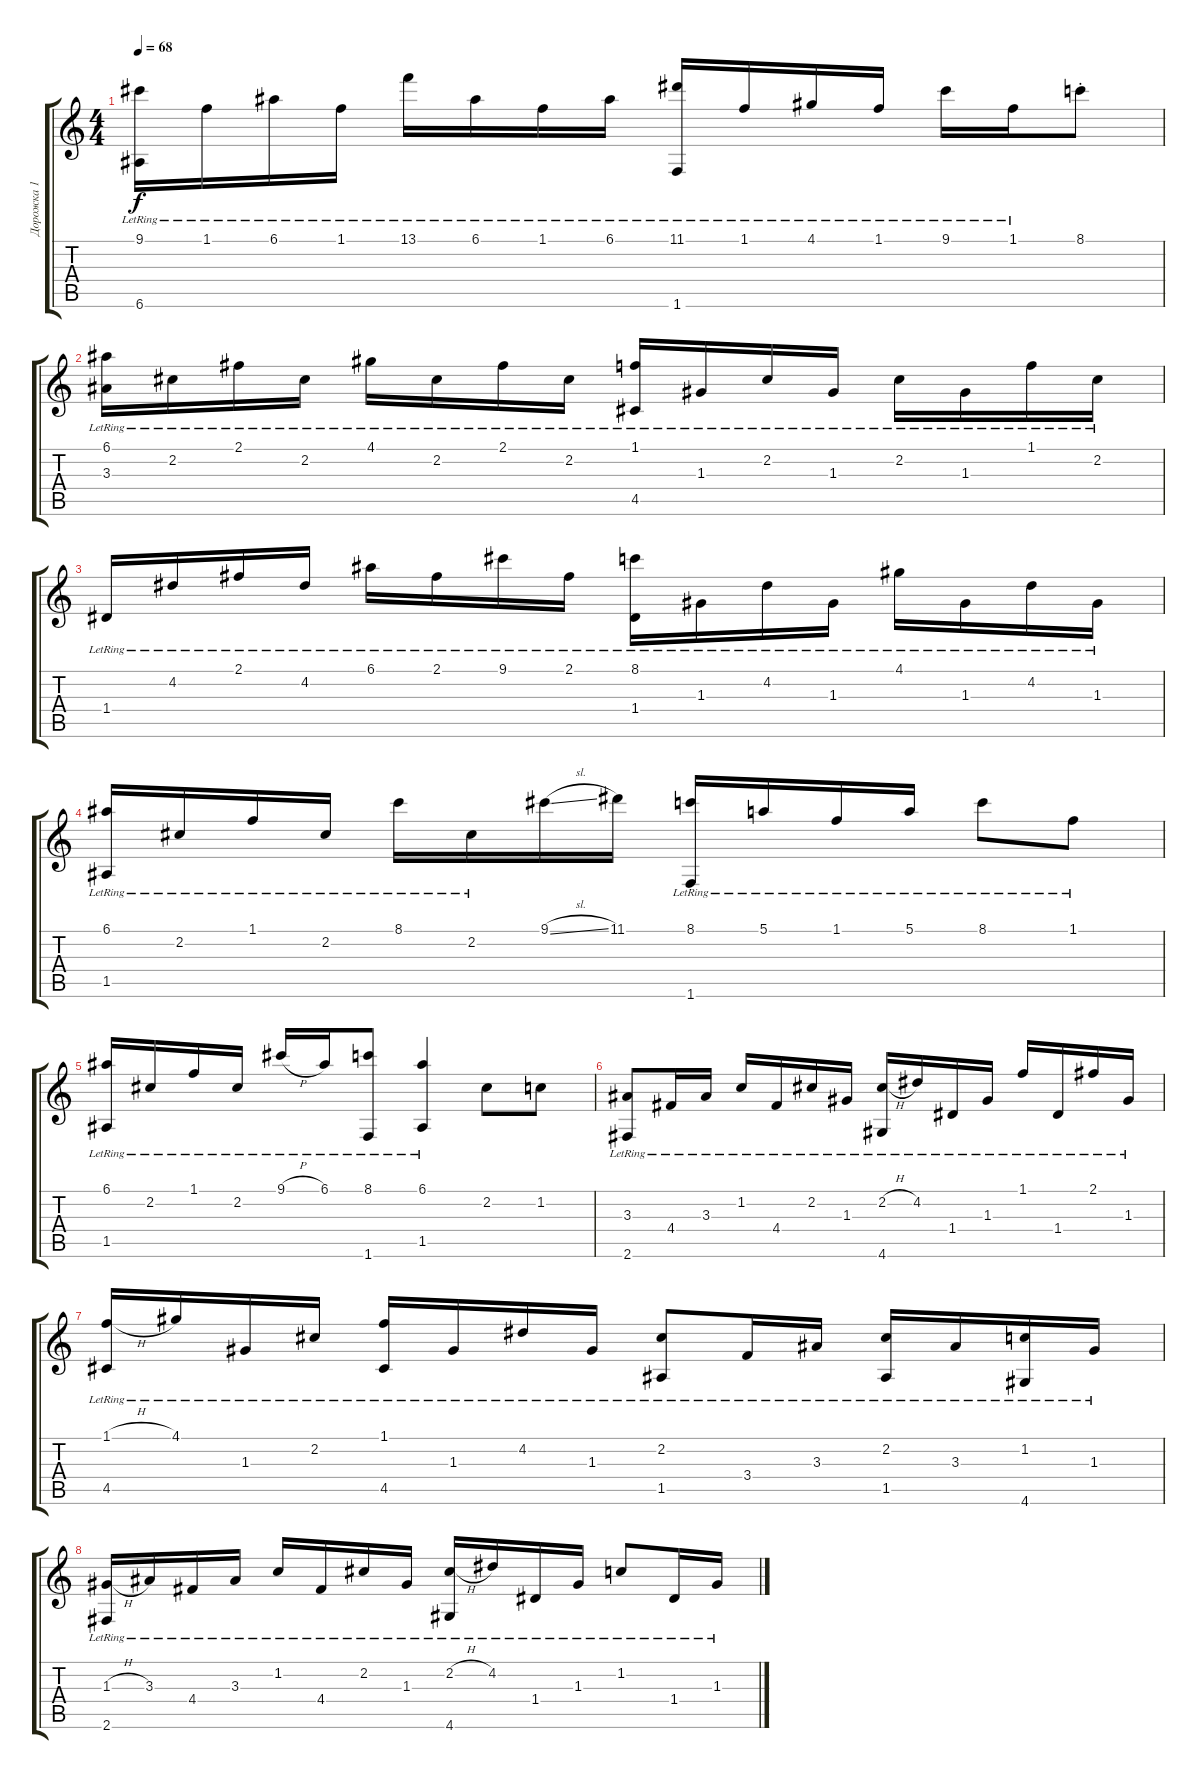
\track ("Дорожка 1" "Дорожка 1") {instrument acousticguitarsteel}
\staff {score tabs}
\tuning (E4 B3 G3 D3 A2 E2) {hide}
\ts (4 4)
\tempo 68
\clef g2
\ks c
(9.1{lr} 6.6{lr}).16{dy f} 1.1{lr}.16 6.1{lr}.16 1.1{lr}.16 13.1{lr}.16 6.1{lr}.16 1.1{lr}.16 6.1{lr}.16 (11.1{lr} 1.6{lr}).16 1.1{lr}.16 4.1{lr}.16 1.1{lr}.16 9.1{lr}.16 1.1{lr}.16 8.1{st}.8 |
(6.1{lr} 3.3{lr}).16 2.2{lr}.16 2.1{lr}.16 2.2{lr}.16 4.1{lr}.16 2.2{lr}.16 2.1{lr}.16 2.2{lr}.16 (1.1{lr} 4.5{lr}).16 1.3{lr}.16 2.2{lr}.16 1.3{lr}.16 2.2{lr}.16 1.3{lr}.16 1.1{lr}.16 2.2{lr}.16 |
1.4{lr}.16 4.2{lr}.16 2.1{lr}.16 4.2{lr}.16 6.1{lr}.16 2.1{lr}.16 9.1{lr}.16 2.1{lr}.16 (8.1{lr} 1.4{lr}).16 1.3{lr}.16 4.2{lr}.16 1.3{lr}.16 4.1{lr}.16 1.3{lr}.16 4.2{lr}.16 1.3{lr}.16 |
(6.1{lr} 1.5{lr}).16 2.2{lr}.16 1.1{lr}.16 2.2{lr}.16 8.1{lr}.16 2.2{lr}.16 9.1{sl}.16 11.1.16 (8.1{lr} 1.6{lr}).16 5.1{lr}.16 1.1{lr}.16 5.1{lr}.16 8.1{lr}.8 1.1{lr}.8 |
(6.1{lr} 1.5{lr}).16 2.2{lr}.16 1.1{lr}.16 2.2{lr}.16 9.1{h lr}.16 6.1{lr}.16 (8.1{lr} 1.6{lr}).8 (6.1{lr} 1.5{lr}).4 2.2.8 1.2.8 |
(3.3{lr} 2.6{lr}).8 4.4{lr}.16 3.3{lr}.16 1.2{lr}.16 4.4{lr}.16 2.2{lr}.16 1.3{lr}.16 (2.2{h lr} 4.6{lr}).16 4.2{lr}.16 1.4{lr}.16 1.3{lr}.16 1.1{lr}.16 1.4{lr}.16 2.1{lr}.16 1.3{lr}.16 |
(1.1{h lr} 4.5{lr}).16 4.1{lr}.16 1.3{lr}.16 2.2{lr}.16 (1.1{lr} 4.5{lr}).16 1.3{lr}.16 4.2{lr}.16 1.3{lr}.16 (2.2{lr} 1.5{lr}).8 3.4{lr}.16 3.3{lr}.16 (2.2{lr} 1.5{lr}).16 3.3{lr}.16 (1.2{lr} 4.6{lr}).16 1.3{lr}.16 |
(1.3{h lr} 2.6{lr}).16 3.3{lr}.16 4.4{lr}.16 3.3{lr}.16 1.2{lr}.16 4.4{lr}.16 2.2{lr}.16 1.3{lr}.16 (2.2{h lr} 4.6{lr}).16 4.2{lr}.16 1.4{lr}.16 1.3{lr}.16 1.2{lr}.8 1.4{lr}.16 1.3{lr}.16
